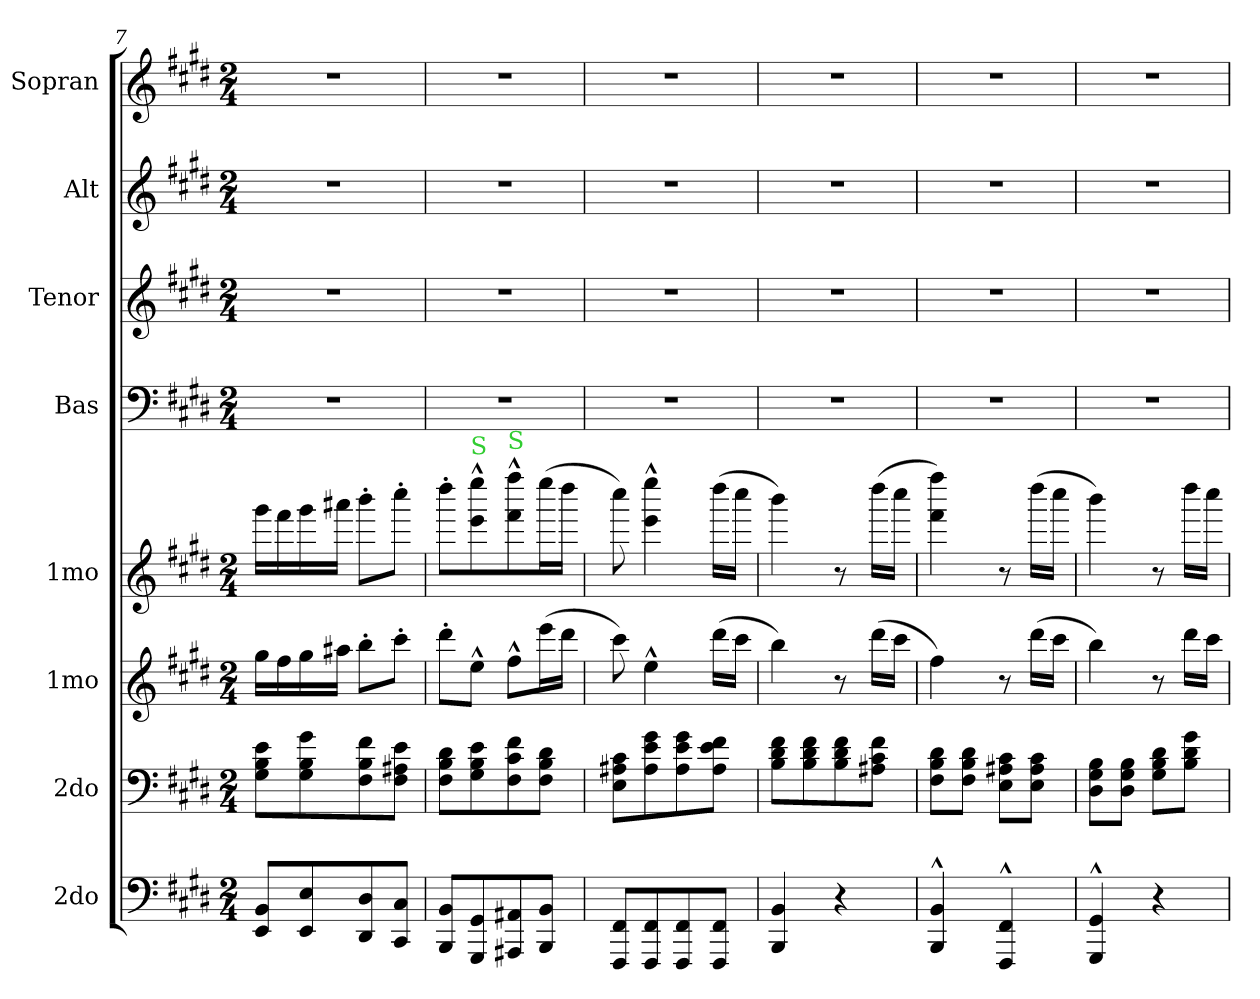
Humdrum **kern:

**kern	**kern	**kern	**kern	**kern	**kern	**kern	**kern
*part8	*part7	*part6	*part5	*part4	*part3	*part2	*part1
*staff8	*staff7	*staff6	*staff5	*staff4	*staff3	*staff2	*staff1
*I"2do	*I"2do	*I"1mo	*I"1mo	*I"Bas	*I"Tenor	*I"Alt	*I"Sopran
*	*	*	*	*I'B	*I'T	*I'A	*I'S
*clefF4	*clefF4	*clefG2	*clefG2	*clefF4	*clefG2	*clefG2	*clefG2
*	*	*	*	*	*ITrd7c12	*	*
*k[f#c#g#d#]	*k[f#c#g#d#]	*k[f#c#g#d#]	*k[f#c#g#d#]	*k[f#c#g#d#]	*k[f#c#g#d#]	*k[f#c#g#d#]	*k[f#c#g#d#]
*E:	*E:	*E:	*E:	*E:	*E:	*E:	*E:
*M2/4	*M2/4	*M2/4	*M2/4	*M2/4	*M2/4	*M2/4	*M2/4
=7	=7	=7	=7	=7	=7	=7	=7
8EE/ 8BB/L	8G#\ 8B\ 8e\L	16gg#\LL	16ggg#\LL	2r	2r	2r	2r
.	.	16ff#\	16fff#\	.	.	.	.
8EE/ 8E/	8G#\ 8B\ 8g#\	16gg#\	16ggg#\	.	.	.	.
.	.	16aa#X\JJ	16aaa#X\JJ	.	.	.	.
8DD#/ 8D#/	8F#\ 8B\ 8f#\	8bb'\L	8bbb'\L	.	.	.	.
8CC#/ 8C#/J	8F#\ 8A#X\ 8e\J	8ccc#'\J	8cccc#'\J	.	.	.	.
=8	=8	=8	=8	=8	=8	=8	=8
8BBB/ 8BB/L	8F#\ 8B\ 8d#\L	8ddd#'\L	8dddd#'\L	2r	2r	2r	2r
!	!	!	!LO:TX:a:color=limegreen:t=S	!	!	!	!
8GGG#/ 8GG#/	8G#\ 8B\ 8e\	8ee^^>\J	8eee^^>\ 8eeee^^>\	.	.	.	.
!	!	!	!LO:TX:a:color=limegreen:t=S	!	!	!	!
8AAA#X/ 8AA#X/	8F#\ 8c#\ 8f#\	8ff#^^>\L	8fff#^^>\ 8ffff#^^>\	.	.	.	.
8BBB/ 8BB/J	8F#\ 8B\ 8d#\J	(>16eee\L	(>16eeee\L	.	.	.	.
.	.	16ddd#\JJ	16dddd#\JJ	.	.	.	.
=9	=9	=9	=9	=9	=9	=9	=9
8FFF#/ 8FF#/L	8E\ 8A#X\ 8c#\L	8ccc#\)	8cccc#\)	2r	2r	2r	2r
8FFF#/ 8FF#/	8A#\ 8e\ 8g#\	4ee^^\	4eee^^\ 4eeee^^\	.	.	.	.
8FFF#/ 8FF#/	8A#\ 8e\ 8g#\	.	.	.	.	.	.
8FFF#/ 8FF#/J	8A#\ 8e\ 8f#\J	(>16ddd#\LL	(>16dddd#\LL	.	.	.	.
.	.	16ccc#\JJ	16cccc#\JJ	.	.	.	.
=10	=10	=10	=10	=10	=10	=10	=10
4BBB/ 4BB/	8B\ 8d#\ 8f#\L	4bb\)	4bbb\)	2r	2r	2r	2r
.	8B\ 8d#\ 8f#\	.	.	.	.	.	.
4r	8B\ 8d#\ 8f#\	8r	8r	.	.	.	.
.	8A#X\ 8c#\ 8f#\J	(>16ddd#\LL	(>16dddd#\LL	.	.	.	.
.	.	16ccc#\JJ	16cccc#\JJ	.	.	.	.
=11	=11	=11	=11	=11	=11	=11	=11
4BBB^^>/ 4BB^^>/	8F#\ 8B\ 8d#\L	4ff#\)	4fff#\ 4ffff#\)	2r	2r	2r	2r
.	8F#\ 8B\ 8d#\J	.	.	.	.	.	.
4FFF#^^>/ 4FF#^^>/	8E\ 8A#X\ 8c#\L	8r	8r	.	.	.	.
.	8E\ 8A#\ 8c#\J	(>16ddd#\LL	(>16dddd#\LL	.	.	.	.
.	.	16ccc#\JJ	16cccc#\JJ	.	.	.	.
=12	=12	=12	=12	=12	=12	=12	=12
4GGG#^^>/ 4GG#^^>/	8D#\ 8G#\ 8B\L	4bb\)	4bbb\)	2r	2r	2r	2r
.	8D#\ 8G#\ 8B\J	.	.	.	.	.	.
4r	8G#\ 8B\ 8d#\L	8r	8r	.	.	.	.
.	8B\ 8d#\ 8g#\J	16ddd#\LL	16dddd#\LL	.	.	.	.
.	.	16ccc#\JJ	16cccc#\JJ	.	.	.	.
=	=	=	=	=	=	=	=
*-	*-	*-	*-	*-	*-	*-	*-
